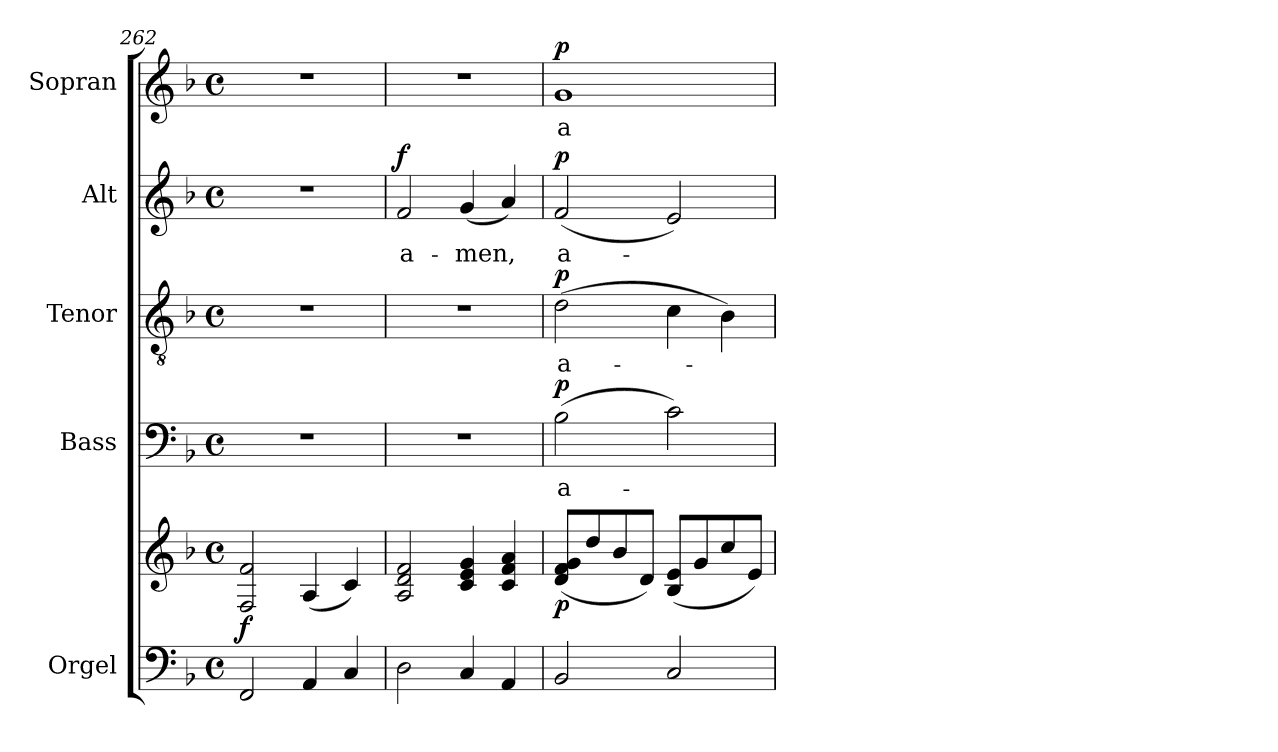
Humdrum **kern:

**kern	**kern	**dynam	**kern	**text	**dynam	**kern	**text	**dynam	**kern	**text	**dynam	**kern	**text	**dynam
*part5	*part5	*part5	*part4	*part4	*part4	*part3	*part3	*part3	*part2	*part2	*part2	*part1	*part1	*part1
*staff6	*staff5	*staff5/6	*staff4	*staff4	*staff4	*staff3	*staff3	*staff3	*staff2	*staff2	*staff2	*staff1	*staff1	*staff1
*I"Orgel	*	*	*I"Bass	*	*	*I"Tenor	*	*	*I"Alt	*	*	*I"Sopran	*	*
*I'Org.	*	*	*I'B.	*	*	*I'T.	*	*	*I'A.	*	*	*I'S.	*	*
*clefF4	*clefG2	*	*clefF4	*	*	*clefGv2	*	*	*clefG2	*	*	*clefG2	*	*
*k[b-]	*k[b-]	*	*k[b-]	*	*	*k[b-]	*	*	*k[b-]	*	*	*k[b-]	*	*
*F:	*F:	*	*F:	*	*	*F:	*	*	*F:	*	*	*F:	*	*
*M4/4	*M4/4	*	*M4/4	*	*	*M4/4	*	*	*M4/4	*	*	*M4/4	*	*
*met(c)	*met(c)	*	*met(c)	*	*	*met(c)	*	*	*met(c)	*	*	*met(c)	*	*
=262	=262	=262	=262	=262	=262	=262	=262	=262	=262	=262	=262	=262	=262	=262
!	!	!LO:DY:b	!	!	!	!	!	!	!	!	!	!	!	!
2FF/	2F/ 2f/	f	1r	.	.	1r	.	.	1r	.	.	1r	.	.
4AA/	(<4A/	.	.	.	.	.	.	.	.	.	.	.	.	.
4C/	4c/)	.	.	.	.	.	.	.	.	.	.	.	.	.
=263	=263	=263	=263	=263	=263	=263	=263	=263	=263	=263	=263	=263	=263	=263
!	!	!	!	!	!	!	!	!	!	!LO:LY:b	!LO:DY:a	!	!	!
2D\	2A/ 2d/ 2f/	.	1r	.	.	1r	.	.	2f/	a-	f	1r	.	.
!	!	!	!	!	!	!	!	!	!	!LO:LY:b	!	!	!	!
4C/	4c/ 4e/ 4g/	.	.	.	.	.	.	.	(<4g/	-men,	.	.	.	.
4AA/	4c/ 4f/ 4a/	.	.	.	.	.	.	.	4a/)	.	.	.	.	.
=264	=264	=264	=264	=264	=264	=264	=264	=264	=264	=264	=264	=264	=264	=264
!	!	!LO:DY:b	!	!LO:LY:b	!LO:DY:a	!	!LO:LY:b	!LO:DY:a	!	!LO:LY:b	!LO:DY:a	!	!LO:LY:b	!LO:DY:a
2BB-/	(<8d/ 8f/ 8g/L	p	(>2B-\	a-	p	(>2d\	a-	p	(<2f/	a-	p	1g	a-	p
.	8dd/	.	.	.	.	.	.	.	.	.	.	.	.	.
.	8b-/	.	.	.	.	.	.	.	.	.	.	.	.	.
.	8d/J)	.	.	.	.	.	.	.	.	.	.	.	.	.
2C/	(<8B-/ 8e/L	.	2c\)	.	.	4c\	.	.	2e/)	.	.	.	.	.
.	8g/	.	.	.	.	.	.	.	.	.	.	.	.	.
.	8cc/	.	.	.	.	4B-\)	.	.	.	.	.	.	.	.
.	8e/J)	.	.	.	.	.	.	.	.	.	.	.	.	.
=	=	=	=	=	=	=	=	=	=	=	=	=	=	=
*-	*-	*-	*-	*-	*-	*-	*-	*-	*-	*-	*-	*-	*-	*-
